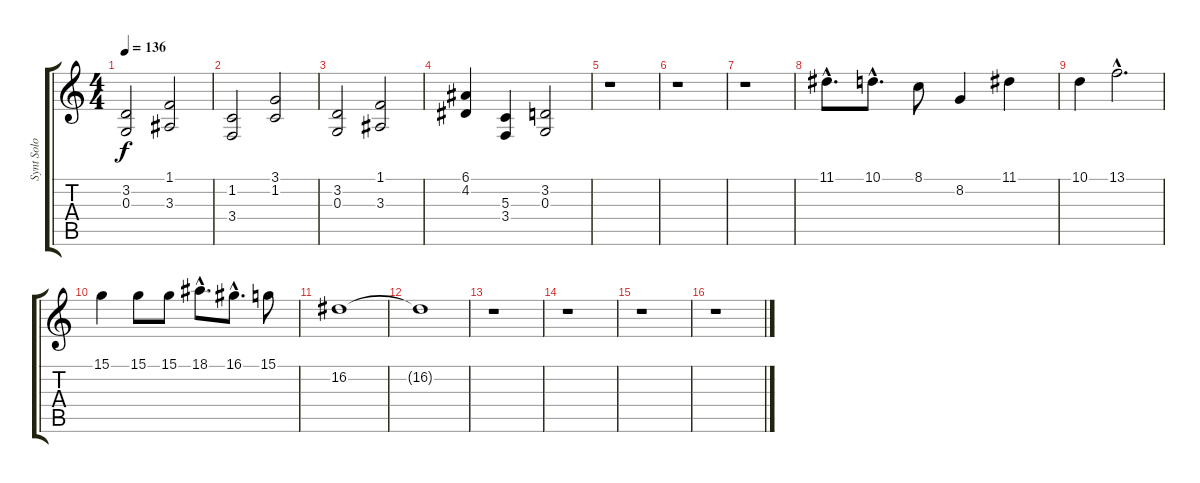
\track ("Synt Solo" "Synt Solo") {instrument tinklebell}
\staff {score tabs}
\tuning (E4 B3 G3 D3 A2 E2) {hide}
\ts (4 4)
\tempo 136
\clef g2
\ks c
(3.2 0.3).2{dy f} (1.1 3.3).2 |
(1.2 3.4).2 (3.1 1.2).2 |
(3.2 0.3).2 (1.1 3.3).2 |
(6.1 4.2).4 (5.3 3.4).4 (3.2 0.3).2 |
r.1 |
r.1 |
r.1 |
11.1{hac}.8{d} 10.1{hac}.8{d} 8.1.8 8.2.4 11.1.4 |
10.1.4 13.1{hac}.2{d} |
15.1.4 15.1.8 15.1.8 18.1{hac}.8{d} 16.1{hac}.8{d} 15.1.8 |
16.2.1 |
16.2{t}.1 |
r.1 |
r.1 |
r.1 |
r.1
